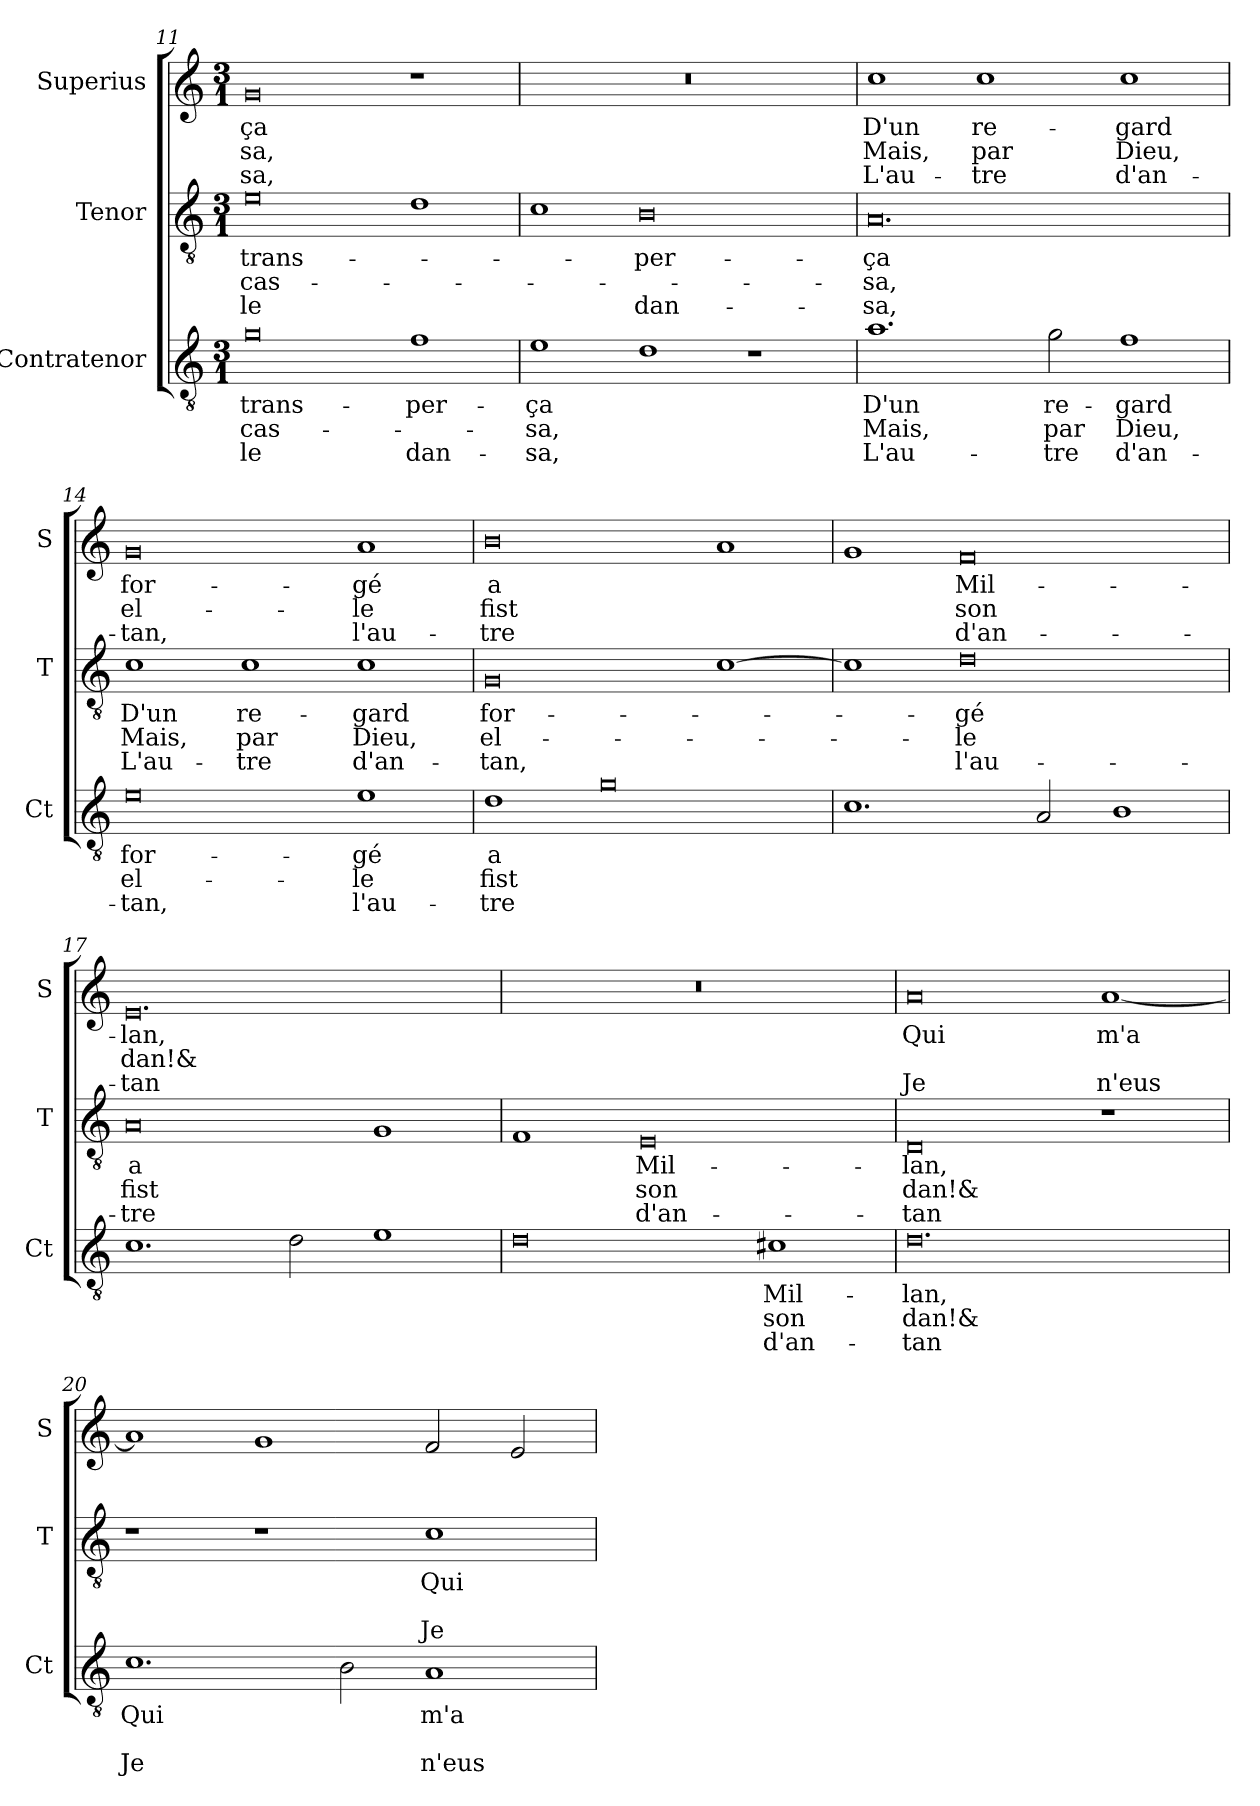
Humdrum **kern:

**kern	**text	**text	**text	**kern	**text	**text	**text	**kern	**text	**text	**text
*part3	*part3	*part3	*part3	*part2	*part2	*part2	*part2	*part1	*part1	*part1	*part1
*staff3	*staff3	*staff3	*staff3	*staff2	*staff2	*staff2	*staff2	*staff1	*staff1	*staff1	*staff1
*I"Contratenor	*	*	*	*I"Tenor	*	*	*	*I"Superius	*	*	*
*I'Ct	*	*	*	*I'T	*	*	*	*I'S	*	*	*
*clefGv2	*	*	*	*clefGv2	*	*	*	*clefG2	*	*	*
*k[]	*	*	*	*k[]	*	*	*	*k[]	*	*	*
*M3/1	*	*	*	*M3/1	*	*	*	*M3/1	*	*	*
=11	=11	=11	=11	=11	=11	=11	=11	=11	=11	=11	=11
0g	trans-	cas-	-le	0e	trans-	cas-	-le	0g	-ça	-sa,	-sa,
1f	-per-	.	dan-	1d	.	.	.	1r	.	.	.
=12	=12	=12	=12	=12	=12	=12	=12	=12	=12	=12	=12
1e	-ça	-sa,	-sa,	1c	.	.	.	0.r	.	.	.
1d	.	.	.	0B	-per-	.	dan-	.	.	.	.
1r	.	.	.	.	.	.	.	.	.	.	.
=13	=13	=13	=13	=13	=13	=13	=13	=13	=13	=13	=13
1.a	D'un	Mais,	L'au-	0.A	-ça	-sa,	-sa,	1cc	D'un	Mais,	L'au-
.	.	.	.	.	.	.	.	1cc	re-	par	-tre
2g	re-	par	-tre	.	.	.	.	.	.	.	.
1f	-gard	Dieu,	d'an-	.	.	.	.	1cc	-gard	Dieu,	d'an-
=14	=14	=14	=14	=14	=14	=14	=14	=14	=14	=14	=14
0e	for-	el-	-tan,	1c	D'un	Mais,	L'au-	0g	for-	el-	-tan,
.	.	.	.	1c	re-	par	-tre	.	.	.	.
1e	-gé	-le	l'au-	1c	-gard	Dieu,	d'an-	1a	-gé	-le	l'au-
=15	=15	=15	=15	=15	=15	=15	=15	=15	=15	=15	=15
1d	a	fist	-tre	0G	for-	el-	-tan,	0b	a	fist	-tre
0g	.	.	.	.	.	.	.	.	.	.	.
.	.	.	.	[1c	.	.	.	1a	.	.	.
=16	=16	=16	=16	=16	=16	=16	=16	=16	=16	=16	=16
1.c	.	.	.	1c]	.	.	.	1g	.	.	.
.	.	.	.	0d	-gé	-le	l'au-	0f	Mil-	son	d'an-
2A	.	.	.	.	.	.	.	.	.	.	.
1B	.	.	.	.	.	.	.	.	.	.	.
=17	=17	=17	=17	=17	=17	=17	=17	=17	=17	=17	=17
1.c	.	.	.	0A	a	fist	-tre	0.e	-lan,	dan!&	-tan
2d	.	.	.	.	.	.	.	.	.	.	.
1e	.	.	.	1G	.	.	.	.	.	.	.
=18	=18	=18	=18	=18	=18	=18	=18	=18	=18	=18	=18
0d	.	.	.	1F	.	.	.	0.r	.	.	.
.	.	.	.	0E	Mil-	son	d'an-	.	.	.	.
1c#X	Mil-	son	d'an-	.	.	.	.	.	.	.	.
=19	=19	=19	=19	=19	=19	=19	=19	=19	=19	=19	=19
0.d	-lan,	dan!&	-tan	0D	-lan,	dan!&	-tan	0a	Qui	.	Je
.	.	.	.	1r	.	.	.	[1a	m'a	.	n'eus
=20	=20	=20	=20	=20	=20	=20	=20	=20	=20	=20	=20
1.c	Qui	.	Je	1r	.	.	.	1a]	.	.	.
.	.	.	.	1r	.	.	.	1g	.	.	.
2B	.	.	.	.	.	.	.	.	.	.	.
1A	m'a	.	n'eus	1c	Qui	.	Je	2f	.	.	.
.	.	.	.	.	.	.	.	2e	.	.	.
=	=	=	=	=	=	=	=	=	=	=	=
*-	*-	*-	*-	*-	*-	*-	*-	*-	*-	*-	*-
